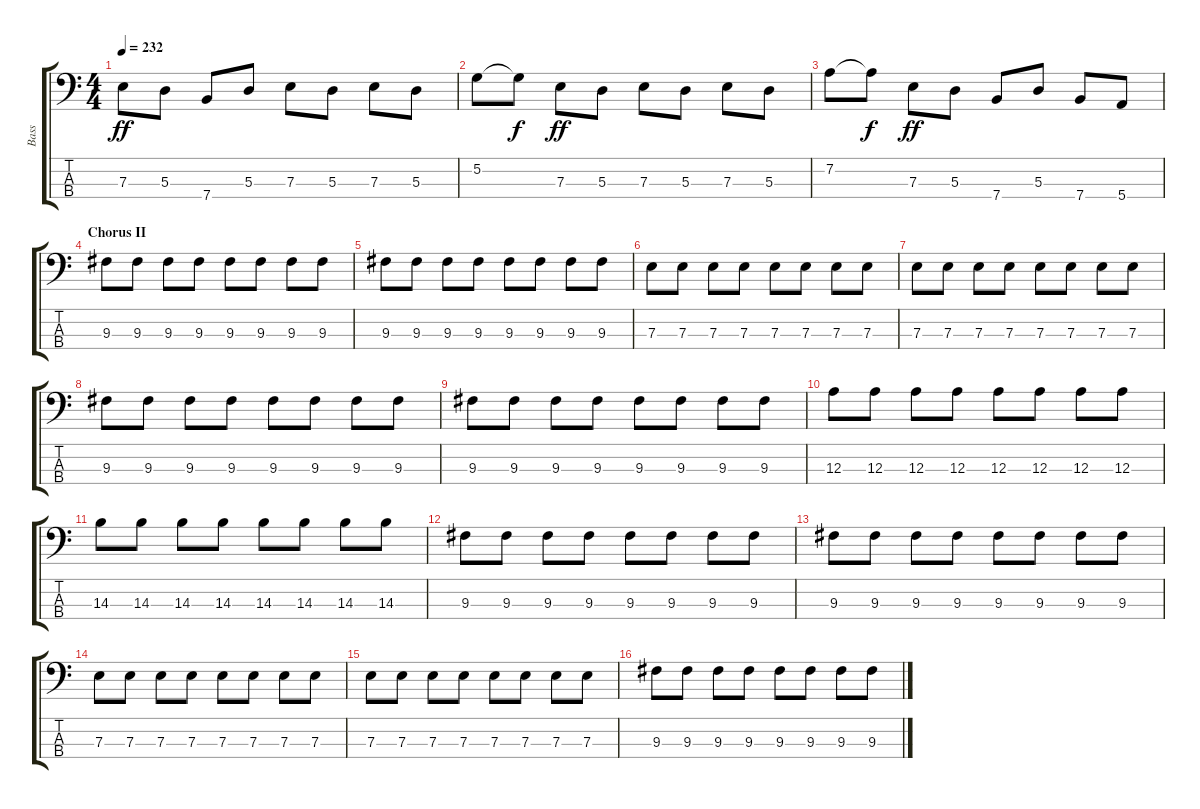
\track ("Bass" "Bass") {instrument electricbassfinger}
\staff {score tabs}
\tuning (G2 D2 A1 E1) {hide}
\ts (4 4)
\tempo 232
\clef f4
\ks c
7.3.8{dy ff} 5.3.8 7.4.8 5.3.8 7.3.8 5.3.8 7.3.8 5.3.8 |
5.2.8 5.2{t}.8{dy f} 7.3.8{dy ff} 5.3.8 7.3.8 5.3.8 7.3.8 5.3.8 |
7.2.8 7.2{t}.8{dy f} 7.3.8{dy ff} 5.3.8 7.4.8 5.3.8 7.4.8 5.4.8 |
\section ("" "Chorus II")
9.3.8 9.3.8 9.3.8 9.3.8 9.3.8 9.3.8 9.3.8 9.3.8 |
9.3.8 9.3.8 9.3.8 9.3.8 9.3.8 9.3.8 9.3.8 9.3.8 |
7.3.8 7.3.8 7.3.8 7.3.8 7.3.8 7.3.8 7.3.8 7.3.8 |
7.3.8 7.3.8 7.3.8 7.3.8 7.3.8 7.3.8 7.3.8 7.3.8 |
9.3.8 9.3.8 9.3.8 9.3.8 9.3.8 9.3.8 9.3.8 9.3.8 |
9.3.8 9.3.8 9.3.8 9.3.8 9.3.8 9.3.8 9.3.8 9.3.8 |
12.3.8 12.3.8 12.3.8 12.3.8 12.3.8 12.3.8 12.3.8 12.3.8 |
14.3.8 14.3.8 14.3.8 14.3.8 14.3.8 14.3.8 14.3.8 14.3.8 |
9.3.8 9.3.8 9.3.8 9.3.8 9.3.8 9.3.8 9.3.8 9.3.8 |
9.3.8 9.3.8 9.3.8 9.3.8 9.3.8 9.3.8 9.3.8 9.3.8 |
7.3.8 7.3.8 7.3.8 7.3.8 7.3.8 7.3.8 7.3.8 7.3.8 |
7.3.8 7.3.8 7.3.8 7.3.8 7.3.8 7.3.8 7.3.8 7.3.8 |
9.3.8 9.3.8 9.3.8 9.3.8 9.3.8 9.3.8 9.3.8 9.3.8
